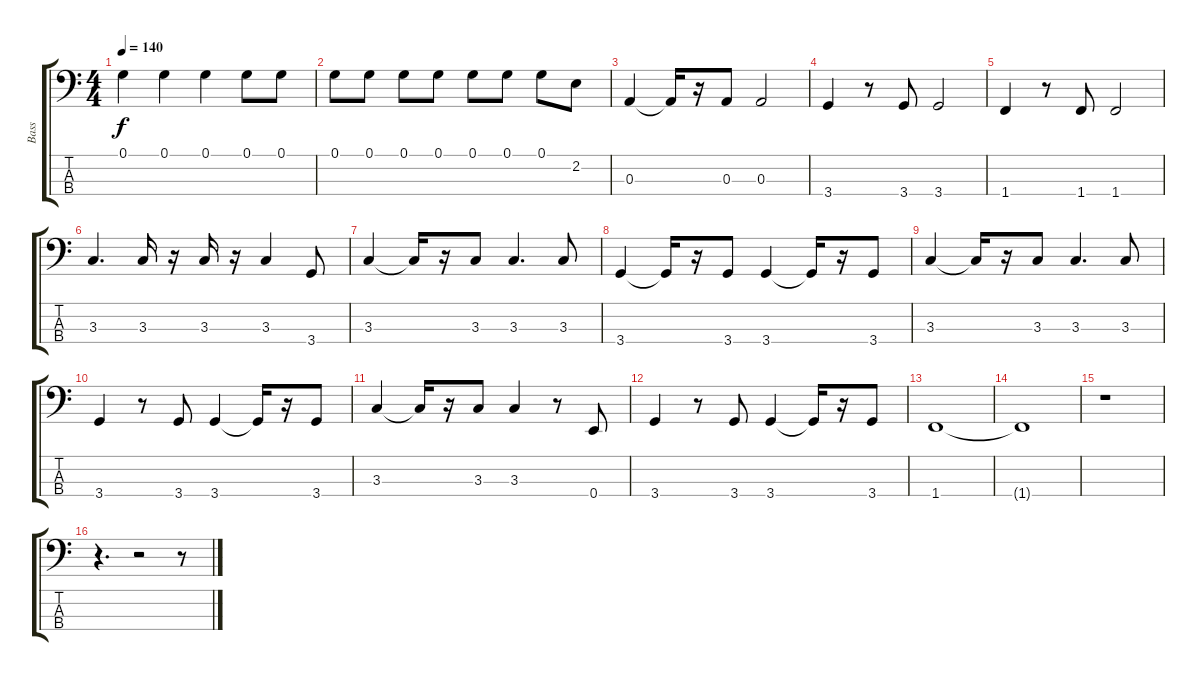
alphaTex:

\track ("Bass" "Bass") {instrument electricbassfinger}
\staff {score tabs}
\tuning (G2 D2 A1 E1) {hide}
\ts (4 4)
\tempo 140
\clef f4
\ks c
0.1.4{dy f} 0.1.4 0.1.4 0.1.8 0.1.8 |
0.1.8 0.1.8 0.1.8 0.1.8 0.1.8 0.1.8 0.1.8 2.2.8 |
0.3.4 0.3{t}.16 r.16 0.3.8 0.3.2 |
3.4.4 r.8 3.4.8 3.4.2 |
1.4.4 r.8 1.4.8 1.4.2 |
3.3.4{d} 3.3.16 r.16 3.3.16 r.16 3.3.4 3.4.8 |
3.3.4 3.3{t}.16 r.16 3.3.8 3.3.4{d} 3.3.8 |
3.4.4 3.4{t}.16 r.16 3.4.8 3.4.4 3.4{t}.16 r.16 3.4.8 |
3.3.4 3.3{t}.16 r.16 3.3.8 3.3.4{d} 3.3.8 |
3.4.4 r.8 3.4.8 3.4.4 3.4{t}.16 r.16 3.4.8 |
3.3.4 3.3{t}.16 r.16 3.3.8 3.3.4 r.8 0.4.8 |
3.4.4 r.8 3.4.8 3.4.4 3.4{t}.16 r.16 3.4.8 |
1.4.1 |
1.4{t}.1 |
r.1 |
r.4{d} r.2 r.8
